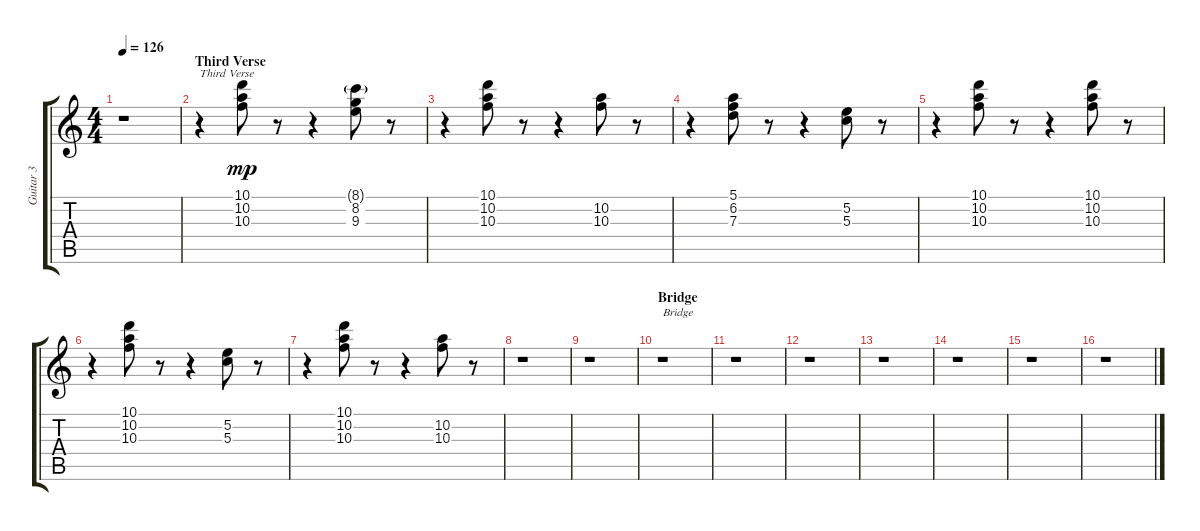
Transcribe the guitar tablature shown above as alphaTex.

\track ("Guitar 3" "Guitar 3") {instrument electricguitarclean}
\staff {score tabs}
\tuning (E4 B3 G3 D3 A2 E2) {hide}
\ts (4 4)
\tempo 126
\clef g2
\ks c
r.1{dy mp} |
\section ("" "Third Verse")
r.4{txt "Third Verse"} (10.1 10.2 10.3).8 r.8 r.4 (8.1{g} 8.2 9.3).8 r.8 |
r.4 (10.1 10.2 10.3).8 r.8 r.4 (10.2 10.3).8 r.8 |
r.4 (5.1 6.2 7.3).8 r.8 r.4 (5.2 5.3).8 r.8 |
r.4 (10.1 10.2 10.3).8 r.8 r.4 (10.1 10.2 10.3).8 r.8 |
r.4 (10.1 10.2 10.3).8 r.8 r.4 (5.2 5.3).8 r.8 |
r.4 (10.1 10.2 10.3).8 r.8 r.4 (10.2 10.3).8 r.8 |
r.1 |
r.1 |
\section ("" "Bridge")
r.1{txt "Bridge"} |
r.1 |
r.1 |
r.1 |
r.1 |
r.1 |
r.1
